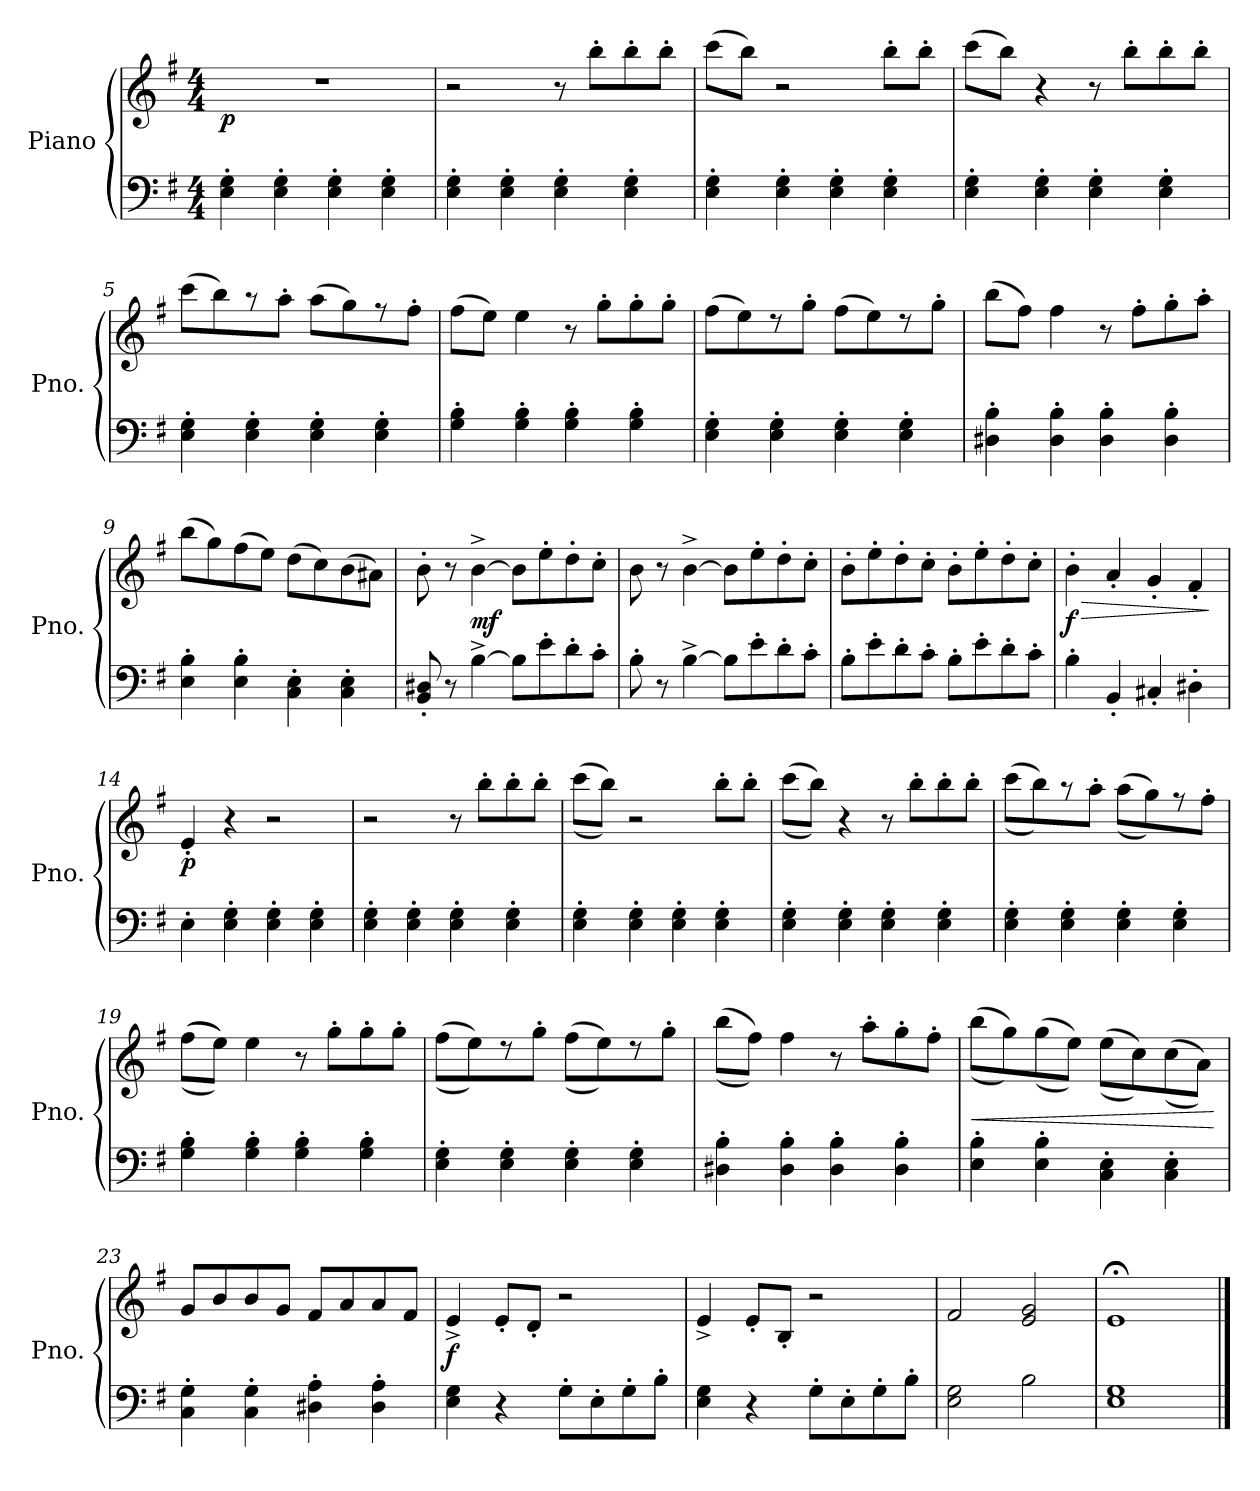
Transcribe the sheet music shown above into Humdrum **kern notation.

**kern	**kern	**dynam
*part1	*part1	*part1
*staff2	*staff1	*staff1/2
*I"Piano	*	*
*I'Pno.	*	*
*clefF4	*clefG2	*
*k[f#]	*k[f#]	*
*M4/4	*M4/4	*
=1	=1	=1
!	!	!LO:DY:b
4E\' 4G\'	1r	p
4E\' 4G\'	.	.
4E\' 4G\'	.	.
4E\' 4G\'	.	.
=2	=2	=2
4E\' 4G\'	2r	.
4E\' 4G\'	.	.
4E\' 4G\'	8r	.
.	8bb'\L	.
4E\' 4G\'	8bb'\	.
.	8bb'\J	.
=3	=3	=3
4E\' 4G\'	(>8ccc\L	.
.	8bb\J)	.
4E\' 4G\'	2r	.
4E\' 4G\'	.	.
4E\' 4G\'	8bb'\L	.
.	8bb'\J	.
=4	=4	=4
4E\' 4G\'	(>8ccc\L	.
.	8bb\J)	.
4E\' 4G\'	4r	.
4E\' 4G\'	8r	.
.	8bb'\L	.
4E\' 4G\'	8bb'\	.
.	8bb'\J	.
=5	=5	=5
4E\' 4G\'	(>8ccc\L	.
.	8bb\)	.
4E\' 4G\'	8raa	.
.	8aa'\J	.
4E\' 4G\'	(>8aa\L	.
.	8gg\)	.
4E\' 4G\'	8rff	.
.	8ff#'\J	.
=6	=6	=6
4G\' 4B\'	(>8ff#\L	.
.	8ee\J)	.
4G\' 4B\'	4ee\	.
4G\' 4B\'	8r	.
.	8gg'\L	.
4G\' 4B\'	8gg'\	.
.	8gg'\J	.
!!LO:LB:g=z
=7	=7	=7
4E\' 4G\'	(>8ff#\L	.
.	8ee\)	.
4E\' 4G\'	8rdd	.
.	8gg'\J	.
4E\' 4G\'	(>8ff#\L	.
.	8ee\)	.
4E\' 4G\'	8rdd	.
.	8gg'\J	.
=8	=8	=8
4D#X\' 4B\'	(>8bb\L	.
.	8ff#\J)	.
4D#\' 4B\'	4ff#\	.
4D#\' 4B\'	8r	.
.	8ff#'\L	.
4D#\' 4B\'	8gg'\	.
.	8aa'\J	.
=9	=9	=9
4E\' 4B\'	(>8bb\L	.
.	8gg\)	.
4E\' 4B\'	(>8ff#\	.
.	8ee\J)	.
4C\' 4E\'	(>8dd\L	.
.	8cc\)	.
4C\' 4E\'	(>8b\	.
.	8a#X\J)	.
=10	=10	=10
8BB/' 8D#X/'	8b'\	.
8r	8r	.
!	!	!LO:DY:b
[4B^\	[4b^\	mf
8B\L]	8b\L]	.
8e'\	8ee'\	.
8d'\	8dd'\	.
8c'\J	8cc'\J	.
=11	=11	=11
8B'\	8b\	.
8r	8r	.
[4B^\	[4b^\	.
8B\L]	8b\L]	.
8e'\	8ee'\	.
8d'\	8dd'\	.
8c'\J	8cc'\J	.
!!LO:LB:g=z
=12	=12	=12
8B'\L	8b'\L	.
8e'\	8ee'\	.
8d'\	8dd'\	.
8c'\J	8cc'\J	.
8B'\L	8b'\L	.
8e'\	8ee'\	.
8d'\	8dd'\	.
8c'\J	8cc'\J	.
=13	=13	=13
!	!	!LO:HP:b
!	!	!LO:DY:n=1:b
4B'\	4b'\	> f
4BB'/	4a'/	.
4C#X'/	4g'/	.
4D#X'\	4f#'/	.
.	.	]
=14	=14	=14
!	!	!LO:DY:b
4E'\	4e'/	p
4E\' 4G\'	4r	.
4E\' 4G\'	2r	.
4E\' 4G\'	.	.
=15	=15	=15
4E\' 4G\'	2r	.
4E\' 4G\'	.	.
4E\' 4G\'	8r	.
.	8bb'\L	.
4E\' 4G\'	8bb'\	.
.	8bb'\J	.
=16	=16	=16
4E\' 4G\'	(>(>8ccc\L	.
.	8bb\J))	.
4E\' 4G\'	2r	.
4E\' 4G\'	.	.
4E\' 4G\'	8bb'\L	.
.	8bb'\J	.
=17	=17	=17
4E\' 4G\'	(>(>8ccc\L	.
.	8bb\J))	.
4E\' 4G\'	4r	.
4E\' 4G\'	8r	.
.	8bb'\L	.
4E\' 4G\'	8bb'\	.
.	8bb'\J	.
!!LO:LB:g=z
=18	=18	=18
4E\' 4G\'	(>(>8ccc\L	.
.	8bb\))	.
4E\' 4G\'	8raa	.
.	8aa'\J	.
4E\' 4G\'	(>(>8aa\L	.
.	8gg\))	.
4E\' 4G\'	8rff	.
.	8ff#'\J	.
=19	=19	=19
4G\' 4B\'	(>(>(>8ff#\L	.
.	8ee\J)))	.
4G\' 4B\'	4ee\	.
4G\' 4B\'	8r	.
.	8gg'\L	.
4G\' 4B\'	8gg'\	.
.	8gg'\J	.
=20	=20	=20
4E\' 4G\'	(>(>8ff#\L	.
.	8ee\))	.
4E\' 4G\'	8rdd	.
.	8gg'\J	.
4E\' 4G\'	(>(>8ff#\L	.
.	8ee\))	.
4E\' 4G\'	8rdd	.
.	8gg'\J	.
=21	=21	=21
4D#X\' 4B\'	(>(>8bb\L	.
.	8ff#\J))	.
4D#\' 4B\'	4ff#\	.
4D#\' 4B\'	8r	.
.	8aa'\L	.
4D#\' 4B\'	8gg'\	.
.	8ff#'\J	.
=22	=22	=22
!	!	!LO:HP:b
4E\' 4B\'	(>(>8bb\L	<
.	8gg\))	.
4E\' 4B\'	(>(>8gg\	.
.	8ee\J))	.
4C\' 4E\'	(>(>8ee\L	.
.	8cc\))	.
4C\' 4E\'	(>(>8cc\	.
.	8a\J))	.
.	.	[
!!LO:LB:g=z
=23	=23	=23
4C\' 4G\'	8g/L	.
.	8b/	.
4C\' 4G\'	8b/	.
.	8g/J	.
4D#X\' 4A\'	8f#/L	.
.	8a/	.
4D#\' 4A\'	8a/	.
.	8f#/J	.
=24	=24	=24
!	!	!LO:DY:b
4E\ 4G\	4e^/	f
4r	8e'/L	.
.	8d'/J	.
8G'\L	2r	.
8E'\	.	.
8G'\	.	.
8B'\J	.	.
=25	=25	=25
4E\ 4G\	4e^/	.
4r	8e'/L	.
.	8B'/J	.
8G'\L	2r	.
8E'\	.	.
8G'\	.	.
8B'\J	.	.
=26	=26	=26
2E\ 2G\	2f#/	.
2B\	2e/ 2g/	.
=27	=27	=27
1E 1G	1e;<	.
==	==	==
*-	*-	*-
